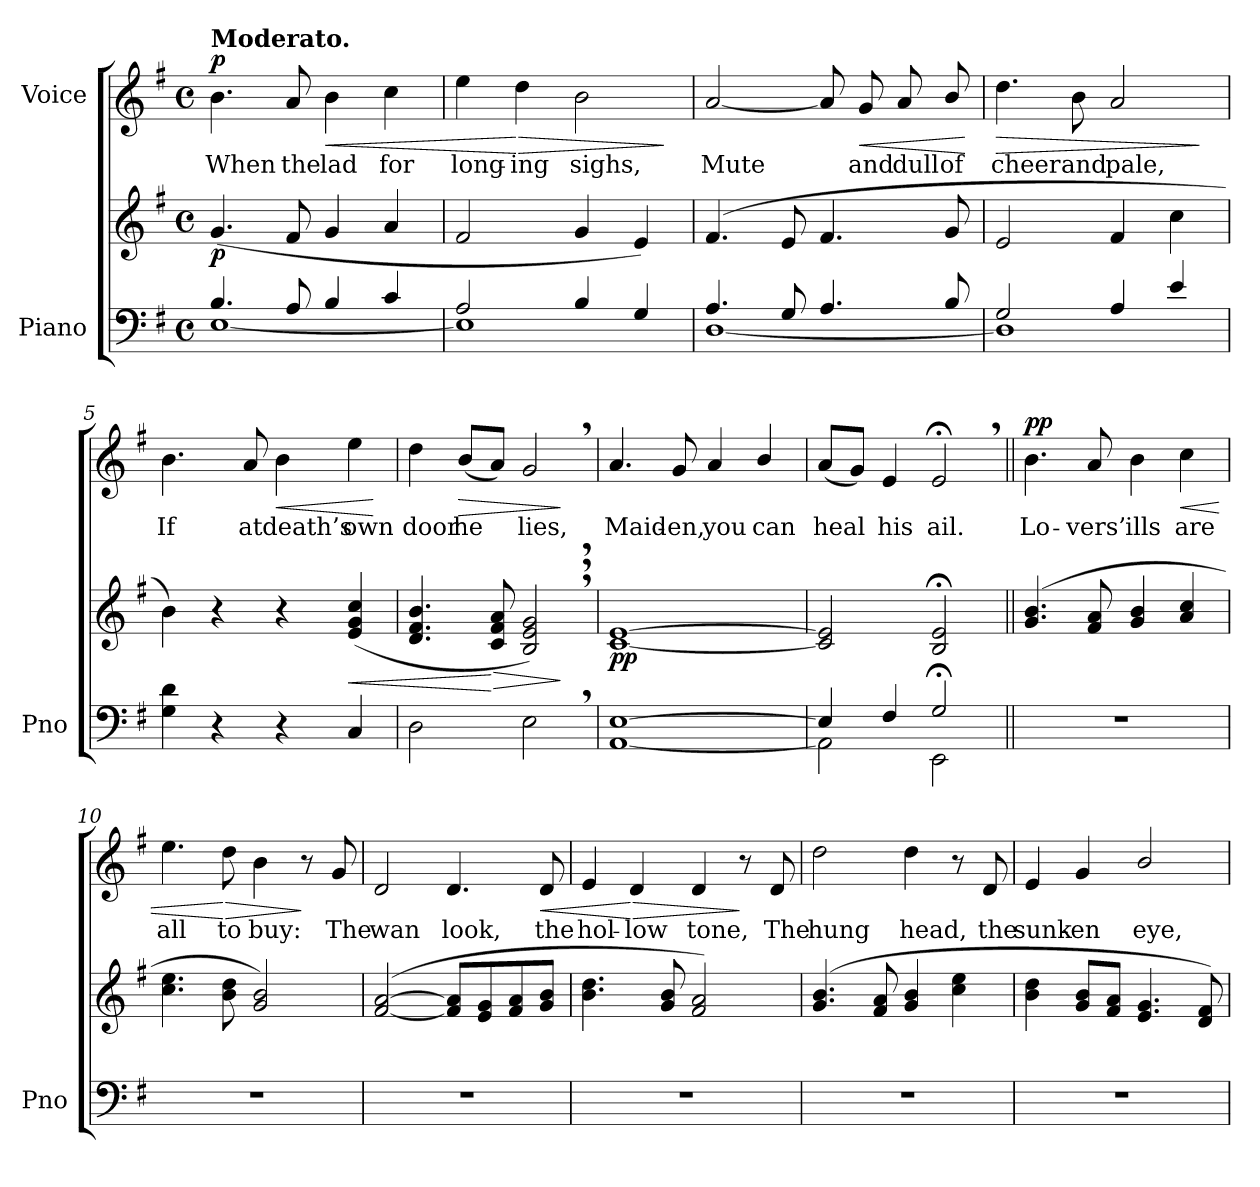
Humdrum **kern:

**kern	**kern	**dynam	**kern	**text	**dynam
*part2	*part2	*part2	*part1	*part1	*part1
*staff3	*staff2	*staff2/3	*staff1	*staff1	*staff1
*I"Piano	*	*	*I"Voice	*	*
*I'Pno	*	*	*	*	*
*clefF4	*clefG2	*	*clefG2	*	*
*k[f#]	*k[f#]	*	*k[f#]	*	*
*M4/4	*M4/4	*	*M4/4	*	*
*met(c)	*met(c)	*	*met(c)	*	*
=1	=1	=1	=1	=1	=1
*^	*	*	*	*	*
!	!	!	!	!LO:TX:a:B:t=Moderato.	!	!
!	!	!	!LO:DY:b	!	!LO:LY:b	!LO:DY:a
4.B/	[1E	(4.g/	p	4.b\	When	p
!	!	!	!	!	!LO:LY:b	!
8A/	.	8f#/	.	8a/	the	.
!	!	!	!	!	!LO:LY:b	!LO:HP:b
4B/	.	4g/	.	4b\	lad	<
!	!	!	!	!	!LO:LY:b	!
4c/	.	4a/	.	4cc\	for	.
=2	=2	=2	=2	=2	=2	=2
!	!	!	!	!	!LO:LY:b	!
2A/	1E]	2f#/	.	4ee\	long-	.
!	!	!	!	!	!LO:LY:b	!LO:HP:n=1:b
.	.	.	.	4dd\	-ing	[ >
!	!	!	!	!	!LO:LY:b	!
4B/	.	4g/	.	2b\	sighs,	.
4G/	.	4e/)	.	.	.	.
*v	*v	*	*	*	*	*
.	.	.	.	.	]
=3	=3	=3	=3	=3	=3
*^	*	*	*	*	*
!	!	!	!	!	!LO:LY:b	!
4.A/	[1D	(4.f#/	.	[2a/	Mute	.
8G/	.	8e/	.	.	.	.
4.A/	.	4.f#/	.	8a/]	.	.
!	!	!	!	!	!LO:LY:b	!LO:HP:b
.	.	.	.	8g/	and	<
!	!	!	!	!	!LO:LY:b	!
.	.	.	.	8a/	dull	.
!	!	!	!	!	!LO:LY:b	!
8B/	.	8g/	.	8b/	of	.
*v	*v	*	*	*	*	*
.	.	.	.	.	[
!!LO:LB:g=z
=4	=4	=4	=4	=4	=4
*^	*	*	*	*	*
!	!	!	!	!	!LO:LY:b	!LO:HP:b
2G/	1D]	2e/	.	4.dd\	cheer	>
!	!	!	!	!	!LO:LY:b	!
.	.	.	.	8b\	and	.
!	!	!	!	!	!LO:LY:b	!
4A/	.	4f#/	.	2a/	pale,	.
4e/	.	4cc\	.	.	.	.
*v	*v	*	*	*	*	*
.	.	.	.	.	]
=5	=5	=5	=5	=5	=5
!	!	!	!	!LO:LY:b	!
4G\ 4d\	4b\)	.	4.b\	If	.
4r	4r	.	.	.	.
!	!	!	!	!LO:LY:b	!
.	.	.	8a/	at	.
!	!	!	!	!LO:LY:b	!LO:HP:b
4r	4r	.	4b\	death’s	<
!	!	!LO:HP:b	!	!LO:LY:b	!
4C/	(>4e/ 4g/ 4cc/	<	4ee\	own	.
.	.	.	.	.	[
=6	=6	=6	=6	=6	=6
!	!	!	!	!LO:LY:b	!
2D\	4.d/ 4.f#/ 4.b/	.	4dd\	door	.
!	!	!	!	!LO:LY:b	!LO:HP:b
.	.	.	(8b/L	he	>
!	!	!LO:HP:n=1:b	!	!	!
.	8c/ 8f#/ 8a/	[ >	8a/J)	.	.
!	!	!	!	!LO:LY:b	!
2E,\	2B/, 2e/, 2g/,)	.	2g,/	lies,	.
.	.	]	.	.	]
=7	=7	=7	=7	=7	=7
!	!	!LO:DY:b	!	!LO:LY:b	!
[<1AA [1E	[1c [1e	pp	4.a/	Maid-	.
!	!	!	!	!LO:LY:b	!
.	.	.	8g/	-en,	.
!	!	!	!	!LO:LY:b	!
.	.	.	4a/	you	.
!	!	!	!	!LO:LY:b	!
.	.	.	4b/	can	.
!!LO:LB:g=z
=8	=8	=8	=8	=8	=8
*^	*	*	*	*	*
!	!	!	!	!	!LO:LY:b	!
4E/]	2AA\]	2c/] 2e/]	.	(8a/L	heal	.
.	.	.	.	8g/J)	.	.
!	!	!	!	!	!LO:LY:b	!
4F#/	.	.	.	4e/	his	.
!	!	!	!	!	!LO:LY:b	!
2G;</	2EE\	2B/;< 2e/;<	.	2e;<,/	ail.	.
=9||	=9||	=9||	=9||	=9||	=9||	=9||
!	!	!	!LO:DY:b	!	!LO:LY:b	!
!	!	!	!LO:DY:n=1:b	!	!	!LO:DY:a
*v	*v	*	*	*	*	*
1r	(4.g/ 4.b/	other-dynamics pp	4.b\	Lo-	pp
!	!	!	!	!LO:LY:b	!
.	8f#/ 8a/	.	8a/	-vers’	.
!	!	!	!	!LO:LY:b	!
.	4g/ 4b/	.	4b\	ills	.
!	!	!	!	!LO:LY:b	!LO:HP:b
.	4a/ 4cc/	.	4cc\	are	<
=10	=10	=10	=10	=10	=10
!	!	!	!	!LO:LY:b	!
1r	4.cc\ 4.ee\	.	4.ee\	all	.
!	!	!	!	!LO:LY:b	!LO:HP:n=1:b
.	8b\ 8dd\	.	8dd\	to	[ >
!	!	!	!	!LO:LY:b	!
.	2g/ 2b/)	.	4b\	buy:	.
.	.	.	8r	.	]
!	!	!	!	!LO:LY:b	!
.	.	.	8g/	The	.
=11	=11	=11	=11	=11	=11
!	!	!	!	!LO:LY:b	!
1r	([2f#/ [2a/	.	2d/	wan	.
!	!	!	!	!LO:LY:b	!
.	8f#/] 8a/]L	.	4.d/	look,	.
.	8e/ 8g/	.	.	.	.
.	8f#/ 8a/	.	.	.	.
!	!	!	!	!LO:LY:b	!LO:HP:b
.	8g/ 8b/J	.	8d/	the	<
!!LO:PB:g=z
=12	=12	=12	=12	=12	=12
!	!	!	!	!LO:LY:b	!
1r	4.b\ 4.dd\	.	4e/	hol-	.
!	!	!	!	!LO:LY:b	!LO:HP:n=1:b
.	.	.	4d/	-low	[ >
.	8g/ 8b/	.	.	.	.
!	!	!	!	!LO:LY:b	!
.	2f#/ 2a/)	.	4d/	tone,	.
.	.	.	8r	.	]
!	!	!	!	!LO:LY:b	!
.	.	.	8d/	The	.
=13	=13	=13	=13	=13	=13
!	!	!	!	!LO:LY:b	!
1r	(4.g/ 4.b/	.	2dd\	hung	.
.	8f#/ 8a/	.	.	.	.
!	!	!	!	!LO:LY:b	!
.	4g/ 4b/	.	4dd\	head,	.
.	4cc\ 4ee\	.	8r	.	.
!	!	!	!	!LO:LY:b	!
.	.	.	8d/	the	.
=14	=14	=14	=14	=14	=14
!	!	!	!	!LO:LY:b	!
1r	4b\ 4dd\	.	4e/	sunk-	.
!	!	!	!	!LO:LY:b	!
.	8g/ 8b/L	.	4g/	-en	.
.	8f#/ 8a/J	.	.	.	.
!	!	!	!	!LO:LY:b	!
.	4.e/ 4.g/	.	2b/	eye,	.
.	8d/ 8f#/)	.	.	.	.
=	=	=	=	=	=
*-	*-	*-	*-	*-	*-
